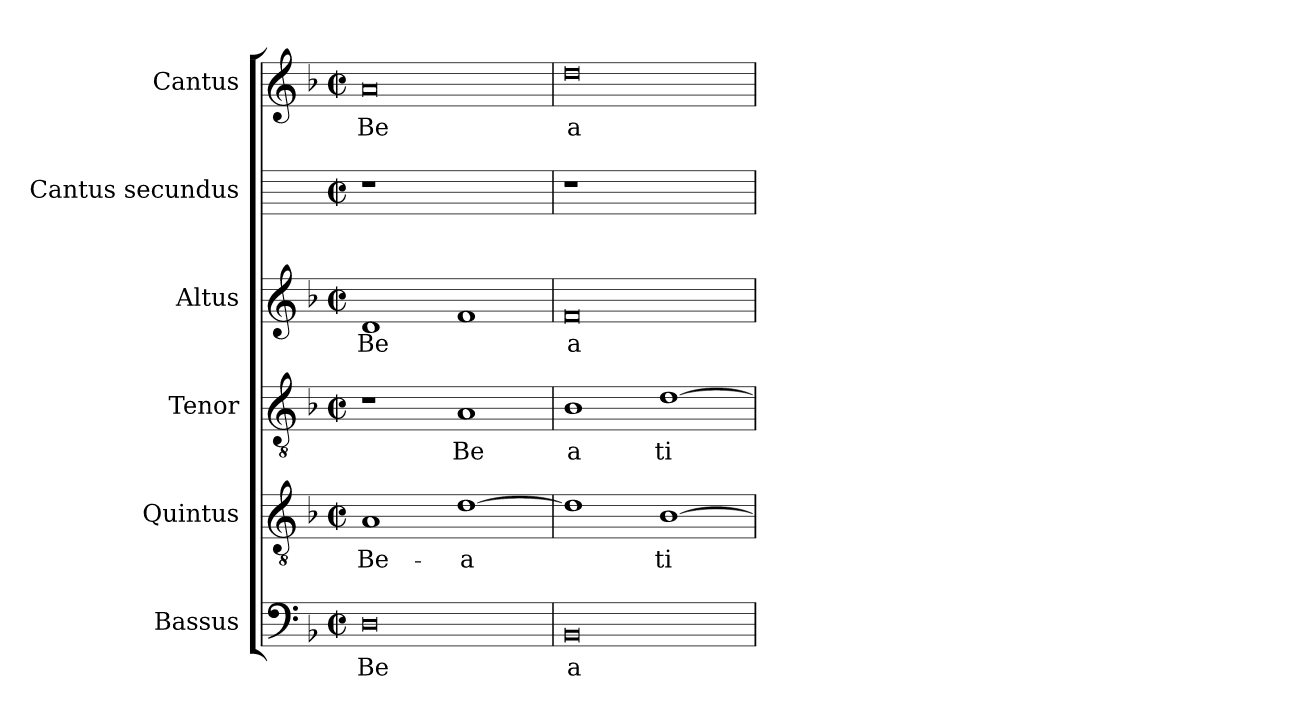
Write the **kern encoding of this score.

**kern	**text	**kern	**text	**kern	**text	**kern	**text	**kern	**kern	**text
*part6	*part6	*part5	*part5	*part4	*part4	*part3	*part3	*part2	*part1	*part1
*staff6	*staff6	*staff5	*staff5	*staff4	*staff4	*staff3	*staff3	*staff2	*staff1	*staff1
*I"Bassus	*	*I"Quintus	*	*I"Tenor	*	*I"Altus	*	*I"Cantus  secundus	*I"Cantus	*
*I'B	*	*I'Q	*	*I'T	*	*I'A	*	*	*I'C	*
!!LO:PB:g=z
*stria5	*	*stria5	*	*stria5	*	*stria5	*	*stria5	*stria5	*
*clefF4	*	*clefGv2	*	*clefGv2	*	*clefG2	*	*	*clefG2	*
*k[b-]	*	*k[b-]	*	*k[b-]	*	*k[b-]	*	*k[]	*k[b-]	*
*F:	*	*F:	*	*F:	*	*F:	*	*C:	*F:	*
*M2/2	*	*M2/2	*	*M2/2	*	*M2/2	*	*M2/2	*M2/2	*
*met(c|)	*	*met(c|)	*	*met(c|)	*	*met(c|)	*	*met(c|)	*met(c|)	*
=1	=1	=1	=1	=1	=1	=1	=1	=1	=1	=1
!	!LO:LY:b:cj	!	!LO:LY:b:cj	!	!	!	!LO:LY:b:cj	!	!	!LO:LY:b:cj
0D	Be	1A	Be-	1r	.	1d	Be	1r	0a	Be
!	!	!	!LO:LY:b:cj	!	!LO:LY:b:cj	!	!LO:LY:b:cj	!	!	!
.	.	[>1d	-a-	1A	Be	1f	.	1ryy	.	.
=2	=2	=2	=2	=2	=2	=2	=2	=2	=2	=2
!	!LO:LY:b:cj	!	!LO:LY:b:cj	!	!LO:LY:b:cj	!	!LO:LY:b:cj	!	!	!LO:LY:b:cj
0BB-	a	1d]	--	1B-	a	0f	a	1r	0dd	a
!	!	!	!LO:LY:b:cj	!	!LO:LY:b:cj	!	!	!	!	!
.	.	[>1B-	-ti	[>1d	ti	.	.	1ryy	.	.
=	=	=	=	=	=	=	=	=	=	=
*-	*-	*-	*-	*-	*-	*-	*-	*-	*-	*-
